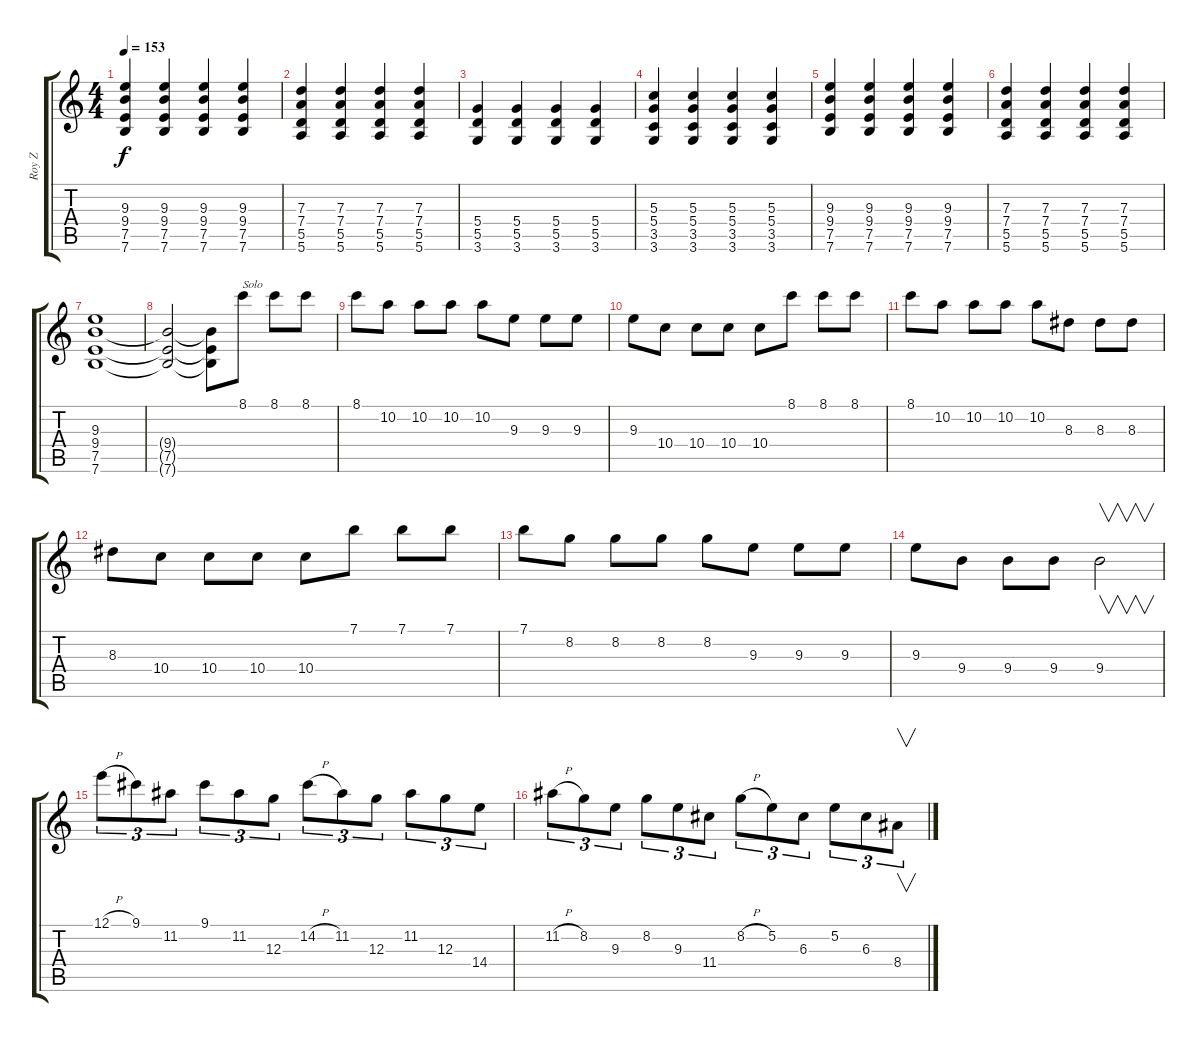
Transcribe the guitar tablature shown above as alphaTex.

\track ("Roy Z" "Roy Z") {instrument distortionguitar}
\staff {score tabs}
\tuning (E4 B3 G3 D3 A2 E2) {hide}
\ts (4 4)
\tempo 153
\clef g2
\ks c
(9.3 9.4 7.5 7.6).4{dy f} (9.3 9.4 7.5 7.6).4 (9.3 9.4 7.5 7.6).4 (9.3 9.4 7.5 7.6).4 |
(7.3 7.4 5.5 5.6).4 (7.3 7.4 5.5 5.6).4 (7.3 7.4 5.5 5.6).4 (7.3 7.4 5.5 5.6).4 |
(5.4 5.5 3.6).4 (5.4 5.5 3.6).4 (5.4 5.5 3.6).4 (5.4 5.5 3.6).4 |
(5.3 5.4 3.5 3.6).4 (5.3 5.4 3.5 3.6).4 (5.3 5.4 3.5 3.6).4 (5.3 5.4 3.5 3.6).4 |
(9.3 9.4 7.5 7.6).4 (9.3 9.4 7.5 7.6).4 (9.3 9.4 7.5 7.6).4 (9.3 9.4 7.5 7.6).4 |
(7.3 7.4 5.5 5.6).4 (7.3 7.4 5.5 5.6).4 (7.3 7.4 5.5 5.6).4 (7.3 7.4 5.5 5.6).4 |
(9.3 9.4 7.5 7.6).1 |
(9.4{t} 7.5{t} 7.6{t}).2 (9.4{t} 7.5{t} 7.6{t}).8 8.1.8{txt "Solo"} 8.1.8 8.1.8 |
8.1.8 10.2.8 10.2.8 10.2.8 10.2.8 9.3.8 9.3.8 9.3.8 |
9.3.8 10.4.8 10.4.8 10.4.8 10.4.8 8.1.8 8.1.8 8.1.8 |
8.1.8 10.2.8 10.2.8 10.2.8 10.2.8 8.3.8 8.3.8 8.3.8 |
8.3.8 10.4.8 10.4.8 10.4.8 10.4.8 7.1.8 7.1.8 7.1.8 |
7.1.8 8.2.8 8.2.8 8.2.8 8.2.8 9.3.8 9.3.8 9.3.8 |
9.3.8 9.4.8 9.4.8 9.4.8 9.4.2{v} |
12.1{h}.8{tu (3 2)} 9.1.8{tu (3 2)} 11.2.8{tu (3 2)} 9.1.8{tu (3 2)} 11.2.8{tu (3 2)} 12.3.8{tu (3 2)} 14.2{h}.8{tu (3 2)} 11.2.8{tu (3 2)} 12.3.8{tu (3 2)} 11.2.8{tu (3 2)} 12.3.8{tu (3 2)} 14.4.8{tu (3 2)} |
11.2{h}.8{tu (3 2)} 8.2.8{tu (3 2)} 9.3.8{tu (3 2)} 8.2.8{tu (3 2)} 9.3.8{tu (3 2)} 11.4.8{tu (3 2)} 8.2{h}.8{tu (3 2)} 5.2.8{tu (3 2)} 6.3.8{tu (3 2)} 5.2.8{tu (3 2)} 6.3.8{tu (3 2)} 8.4.8{v tu (3 2)}
